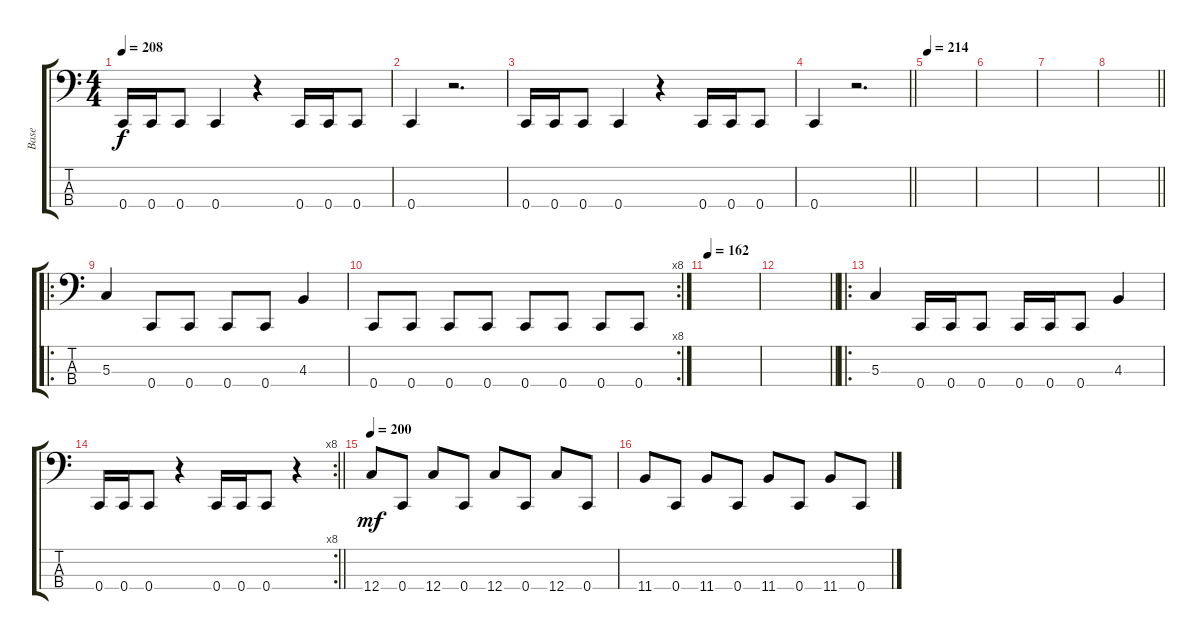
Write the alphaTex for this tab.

\track ("Base" "Base") {instrument electricbassfinger}
\staff {score tabs}
\tuning (F2 C2 G1 C1) {hide}
\ts (4 4)
\tempo 208
\clef f4
\ks c
0.4.16{dy f} 0.4.16 0.4.8 0.4.4 r.4 0.4.16 0.4.16 0.4.8 |
0.4.4 r.2{d} |
0.4.16 0.4.16 0.4.8 0.4.4 r.4 0.4.16 0.4.16 0.4.8 |
\barLineRight lightlight
0.4.4 r.2{d} |
\tempo 214
|
|
|
\barLineRight lightlight
|
\ro
5.3.4 0.4.8 0.4.8 0.4.8 0.4.8 4.3.4 |
\rc 8
0.4.8 0.4.8 0.4.8 0.4.8 0.4.8 0.4.8 0.4.8 0.4.8 |
\tempo 162
|
\barLineRight lightlight
|
\ro
5.3.4 0.4.16 0.4.16 0.4.8 0.4.16 0.4.16 0.4.8 4.3.4 |
\rc 8
\barLineRight lightlight
0.4.16 0.4.16 0.4.8 r.4 0.4.16 0.4.16 0.4.8 r.4 |
\tempo 200
12.4.8{dy mf} 0.4.8 12.4.8 0.4.8 12.4.8 0.4.8 12.4.8 0.4.8 |
11.4.8 0.4.8 11.4.8 0.4.8 11.4.8 0.4.8 11.4.8 0.4.8
